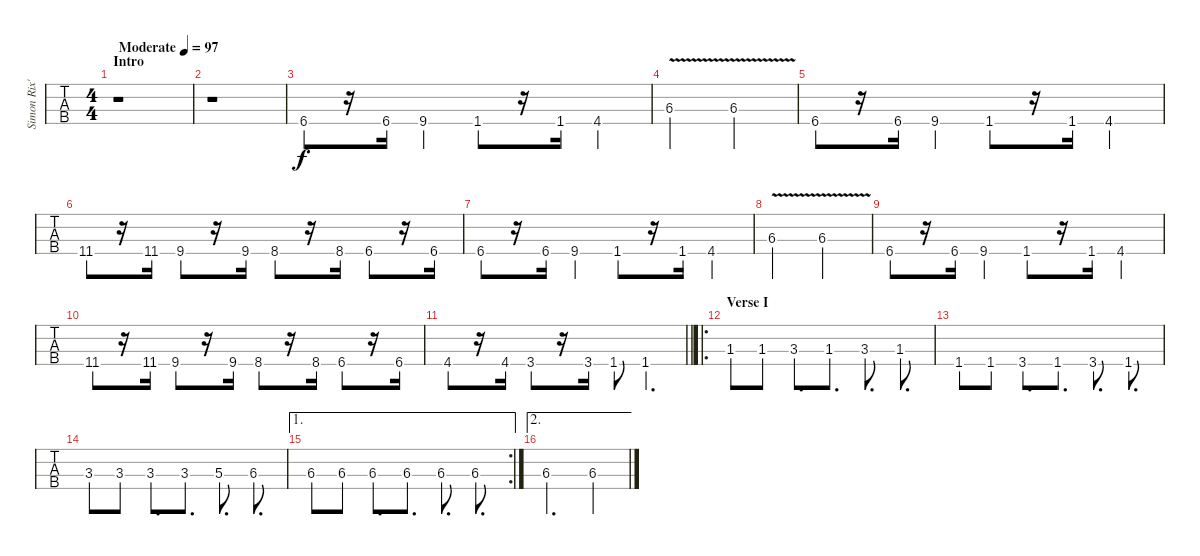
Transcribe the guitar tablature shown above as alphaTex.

\track ("Simon Rix's bass" "Simon Rix'") {instrument electricbasspick}
\staff {tabs}
\tuning (G2 D2 A1 E1) {hide}
\ts (4 4)
\section ("" "Intro")
\tempo (97 "Moderate")
\clef f4
\ks c
r.1{dy f instrument electricbasspick} |
r.1 |
6.4.8 r.16 6.4.16 9.4.4 1.4.8 r.16 1.4.16 4.4.4 |
6.3{v}.2 6.3{v}.2 |
6.4.8 r.16 6.4.16 9.4.4 1.4.8 r.16 1.4.16 4.4.4 |
11.4.8 r.16 11.4.16 9.4.8 r.16 9.4.16 8.4.8 r.16 8.4.16 6.4.8 r.16 6.4.16 |
6.4.8 r.16 6.4.16 9.4.4 1.4.8 r.16 1.4.16 4.4.4 |
6.3{v}.2 6.3{v}.2 |
6.4.8 r.16 6.4.16 9.4.4 1.4.8 r.16 1.4.16 4.4.4 |
11.4.8 r.16 11.4.16 9.4.8 r.16 9.4.16 8.4.8 r.16 8.4.16 6.4.8 r.16 6.4.16 |
\barLineRight lightlight
4.4.8 r.16 4.4.16 3.4.8 r.16 3.4.16 1.4.8 1.4.4{d} |
\ro
\section ("" "Verse I")
1.3.8 1.3.8 3.3.8{d} 1.3.8{d} 3.3.8{d} 1.3.8{d} |
1.4.8 1.4.8 3.4.8{d} 1.4.8{d} 3.4.8{d} 1.4.8{d} |
3.3.8 3.3.8 3.3.8{d} 3.3.8{d} 5.3.8{d} 6.3.8{d} |
\ae 1
\rc 2
6.3.8 6.3.8 6.3.8{d} 6.3.8{d} 6.3.8{d} 6.3.8{d} |
\ae 2
6.3.2{d} 6.3.4
